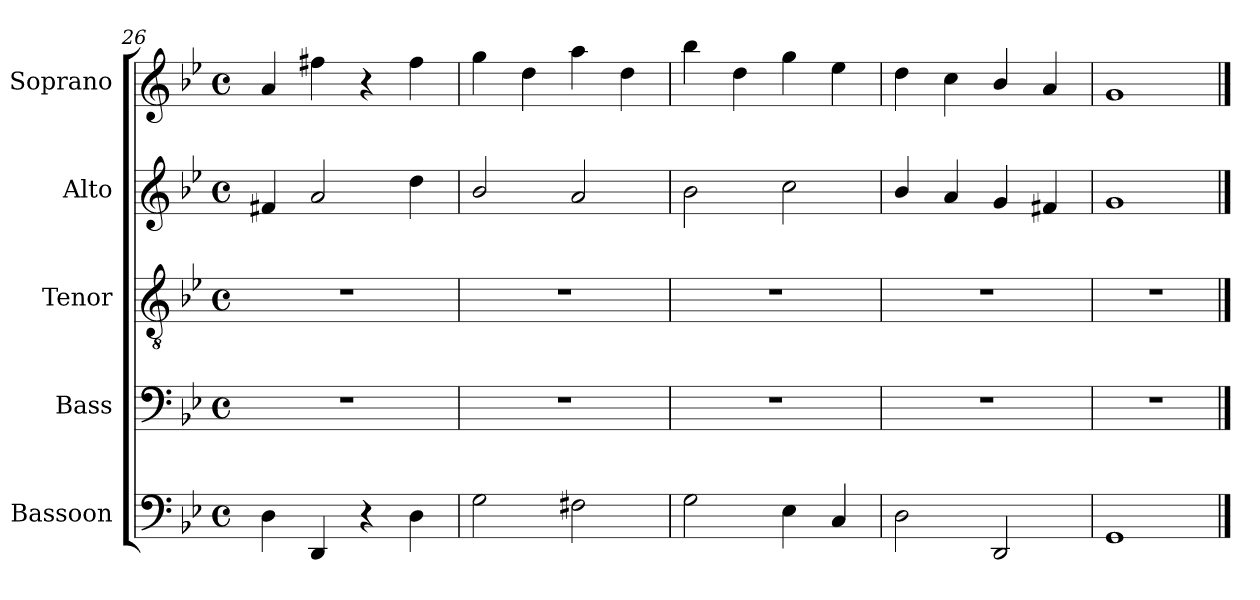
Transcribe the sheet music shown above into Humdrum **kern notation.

**kern	**kern	**kern	**kern	**kern
*part5	*part4	*part3	*part2	*part1
*staff5	*staff4	*staff3	*staff2	*staff1
*I"Bassoon	*I"Bass	*I"Tenor	*I"Alto	*I"Soprano
*I'Bsn.	*I'B.	*I'T.	*I'A.	*I'S.
*clefF4	*clefF4	*clefGv2	*clefG2	*clefG2
*	*	*ITrd7c12	*	*
*k[b-e-]	*k[b-e-]	*k[b-e-]	*k[b-e-]	*k[b-e-]
*B-:	*B-:	*B-:	*B-:	*B-:
*M4/4	*M4/4	*M4/4	*M4/4	*M4/4
*met(c)	*met(c)	*met(c)	*met(c)	*met(c)
=26	=26	=26	=26	=26
4Di\	1r	1r	4f#Xi/	4ai/
4DDi/	.	.	2ai/	4ff#Xi\
4r	.	.	.	4r
4Di\	.	.	4ddi\	4ff#i\
=27	=27	=27	=27	=27
2Gi\	1r	1r	2b-i/	4ggi\
.	.	.	.	4ddi\
2F#Xi\	.	.	2ai/	4aai\
.	.	.	.	4ddi\
=28	=28	=28	=28	=28
2Gi\	1r	1r	2b-i\	4bb-i\
.	.	.	.	4ddi\
4E-i\	.	.	2cci\	4ggi\
4Ci/	.	.	.	4ee-i\
=29	=29	=29	=29	=29
2Di\	1r	1r	4b-i/	4ddi\
.	.	.	4ai/	4cci\
2DDi/	.	.	4gi/	4b-i/
.	.	.	4f#Xi/	4ai/
=30	=30	=30	=30	=30
1GGi	1r	1r	1gi	1gi
==	==	==	==	==
*-	*-	*-	*-	*-
